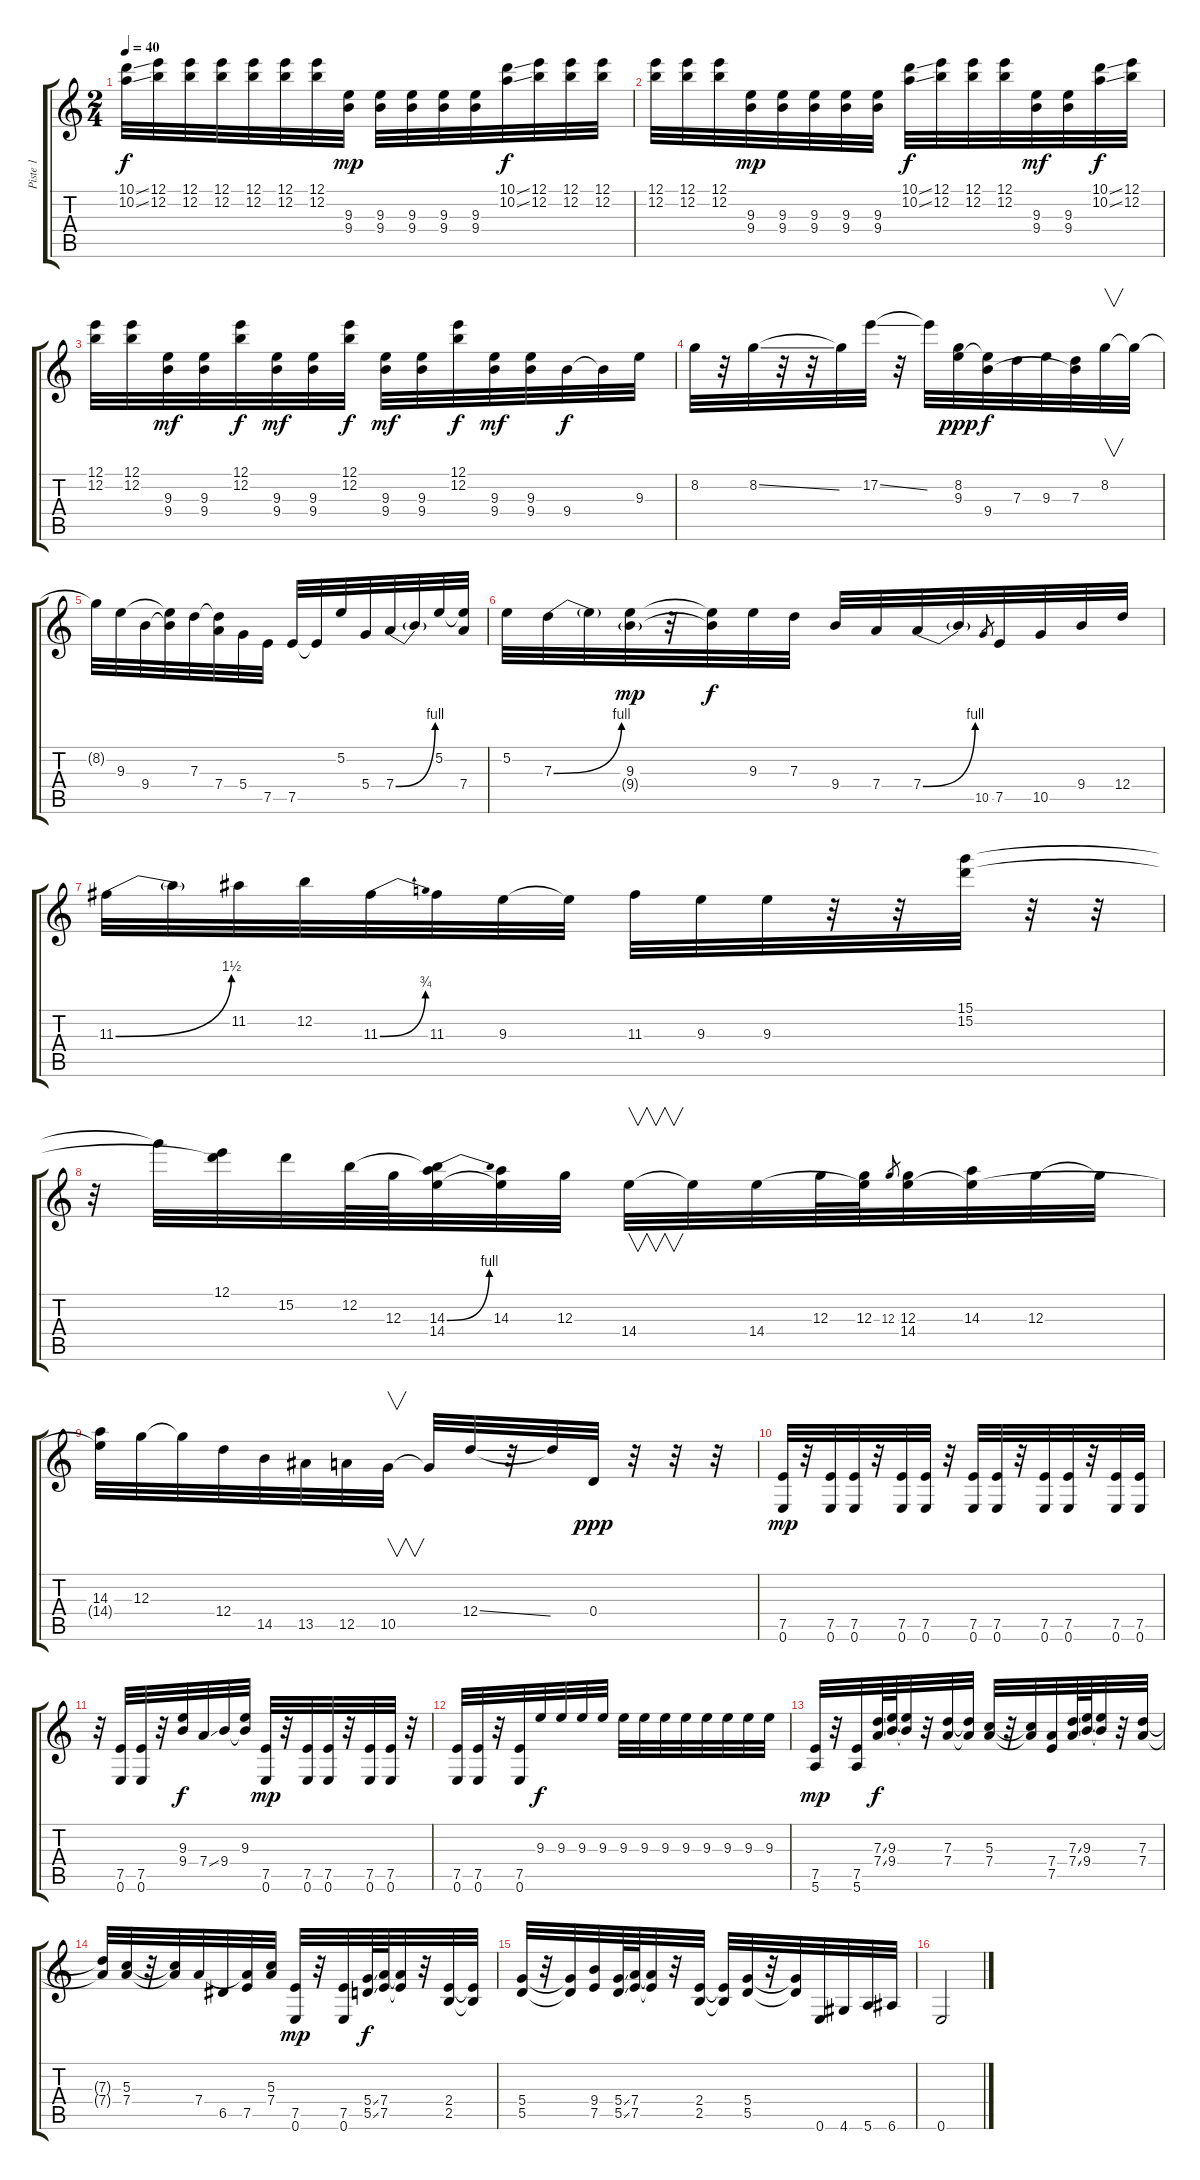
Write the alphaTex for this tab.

\track ("Piste 1" "Piste 1") {instrument overdrivenguitar}
\staff {score tabs}
\tuning (E4 B3 G3 D3 A2 E2) {hide}
\ts (2 4)
\tempo 40
\clef g2
\ks c
(10.1{ss} 10.2{ss}).32{dy f instrument overdrivenguitar} (12.1 12.2).32 (12.1 12.2).32 (12.1 12.2).32 (12.1 12.2).32 (12.1 12.2).32 (12.1 12.2).32 (9.3 9.4).32{dy mp} (9.3 9.4).32 (9.3 9.4).32 (9.3 9.4).32 (9.3 9.4).32 (10.1{ss} 10.2{ss}).32{dy f} (12.1 12.2).32 (12.1 12.2).32 (12.1 12.2).32 |
(12.1 12.2).32 (12.1 12.2).32 (12.1 12.2).32 (9.3 9.4).32{dy mp} (9.3 9.4).32 (9.3 9.4).32 (9.3 9.4).32 (9.3 9.4).32 (10.1{ss} 10.2{ss}).32{dy f} (12.1 12.2).32 (12.1 12.2).32 (12.1 12.2).32 (9.3 9.4).32{dy mf} (9.3 9.4).32 (10.1{ss} 10.2{ss}).32{dy f} (12.1 12.2).32 |
(12.1 12.2).32 (12.1 12.2).32 (9.3 9.4).32{dy mf} (9.3 9.4).32 (12.1 12.2).32{dy f} (9.3 9.4).32{dy mf} (9.3 9.4).32 (12.1 12.2).32{dy f} (9.3 9.4).32{dy mf} (9.3 9.4).32 (12.1 12.2).32{dy f} (9.3 9.4).32{dy mf} (9.3 9.4).32 9.4.32{dy f} 9.4{t}.32 9.3.32 |
8.2.32 r.32 8.2{ss}.32 r.32 r.32 8.2{t}.32 17.2{ss}.32 r.32 17.2{t}.32 (8.2 9.3).32{dy ppp} (9.3{t} 9.4).32{dy f} 7.3.32 9.3.32 (7.3 9.4{t}).32 8.2.32{v} 8.2{t}.32 |
8.2{t}.32 9.3.32 9.4.32 (9.3{t} 9.4{t}).32 7.3.32 (7.3{t} 7.4).32 5.4.32 7.5.32 7.5.32 7.5{t}.32 5.2.32 5.4.32 7.4{be (bend 0 0 60 4)}.32 7.4{t}.32 5.2.32 (5.2{t} 7.4).32 |
5.2.32 7.3{be (bend 0 0 60 4)}.32 7.3{t}.32 (9.3 9.4{g}).32{dy mp} r.32 (9.3{t} 9.4{t}).32{dy f} 9.3.32 7.3.32 9.4.32 7.4.32 7.4{be (bend 0 0 60 4)}.32 7.4{t}.32 10.5.8{gr} 7.5.32 10.5.32 9.4.32 12.4.32 |
11.3{be (bend 0 0 60 6)}.32 11.3{t}.32 11.2.32 12.2.32 11.3{be (bend 0 0 60 3)}.32 11.3.32 9.3.32 9.3{t}.32 11.3.32 9.3.32 9.3.32 r.32 r.32 (15.1 15.2).32 r.32 r.32 |
r.32 15.1{t}.32 (12.1 15.2{t}).32 15.2.32 12.2.64 12.3.64 (12.2{t} 14.3{be (bend 0 0 60 4)} 14.4).32 (14.3 14.4{t}).32 12.3.32 14.4.32{v} 14.4{t}.32 14.4.32 12.3.64 (12.3 14.4{t}).64 12.3.8{gr} (12.3 14.4).32 (14.3 14.4{t}).32 12.3.32 12.3{t}.32 |
(14.3 14.4{t}).32 12.3.32 12.3{t}.32 12.4.32 14.5.32 13.5.32 12.5.32 10.5.32{v} 10.5{t}.32 12.4{ss}.32 r.32 12.4{t}.32 0.4.32{dy ppp} r.32 r.32 r.32 |
(7.5 0.6).32{dy mp} r.32 (7.5 0.6).32 (7.5 0.6).32 r.32 (7.5 0.6).32 (7.5 0.6).32 r.32 (7.5 0.6).32 (7.5 0.6).32 r.32 (7.5 0.6).32 (7.5 0.6).32 r.32 (7.5 0.6).32 (7.5 0.6).32 |
r.32 (7.5 0.6).32 (7.5 0.6).32 r.32 (9.3 9.4).32{dy f} 7.4{ss}.32 9.4.32 (9.3 9.4{t}).32 (7.5 0.6).32{dy mp} r.32 (7.5 0.6).32 (7.5 0.6).32 r.32 (7.5 0.6).32 (7.5 0.6).32 r.32 |
(7.5 0.6).32 (7.5 0.6).32 r.32 (7.5 0.6).32 9.3.32{dy f} 9.3.32 9.3.32 9.3.32 9.3.32 9.3.32 9.3.32 9.3.32 9.3.32 9.3.32 9.3.32 9.3.32 |
(7.5 5.6).32{dy mp} r.32 (7.5 5.6).32 (7.3{ss} 7.4{ss}).64{dy f} (9.3 9.4).64 (9.3{t} 9.4{t}).32 r.32 (7.3 7.4).32 (7.3{t} 7.4{t}).32 (5.3 7.4).32 r.32 (5.3{t} 7.4{t}).32 (7.4 7.5).32 (7.3{ss} 7.4{ss}).64 (9.3 9.4).64 (9.3{t} 9.4{t}).32 r.32 (7.3 7.4).32 |
(7.3{t} 7.4{t}).32 (5.3 7.4).32 r.32 (5.3{t} 7.4{t}).32 7.4.32 6.5.32 (7.4{t} 7.5).32 (5.3 7.4).32 (7.5 0.6).32{dy mp} r.32 (7.5 0.6).32 (5.4{ss} 5.5{ss}).64{dy f} (7.4 7.5).64 (7.4{t} 7.5{t}).32 r.32 (2.4 2.5).32 (2.4{t} 2.5{t}).32 |
(5.4 5.5).32 r.32 (5.4{t} 5.5{t}).32 (9.4 7.5).32 (5.4{ss} 5.5{ss}).64 (7.4 7.5).64 (7.4{t} 7.5{t}).32 r.32 (2.4 2.5).32 (2.4{t} 2.5{t}).32 (5.4 5.5).32 r.32 (5.4{t} 5.5{t}).32 0.6.32 4.6.32 5.6.32 6.6.32 |
0.6.2
